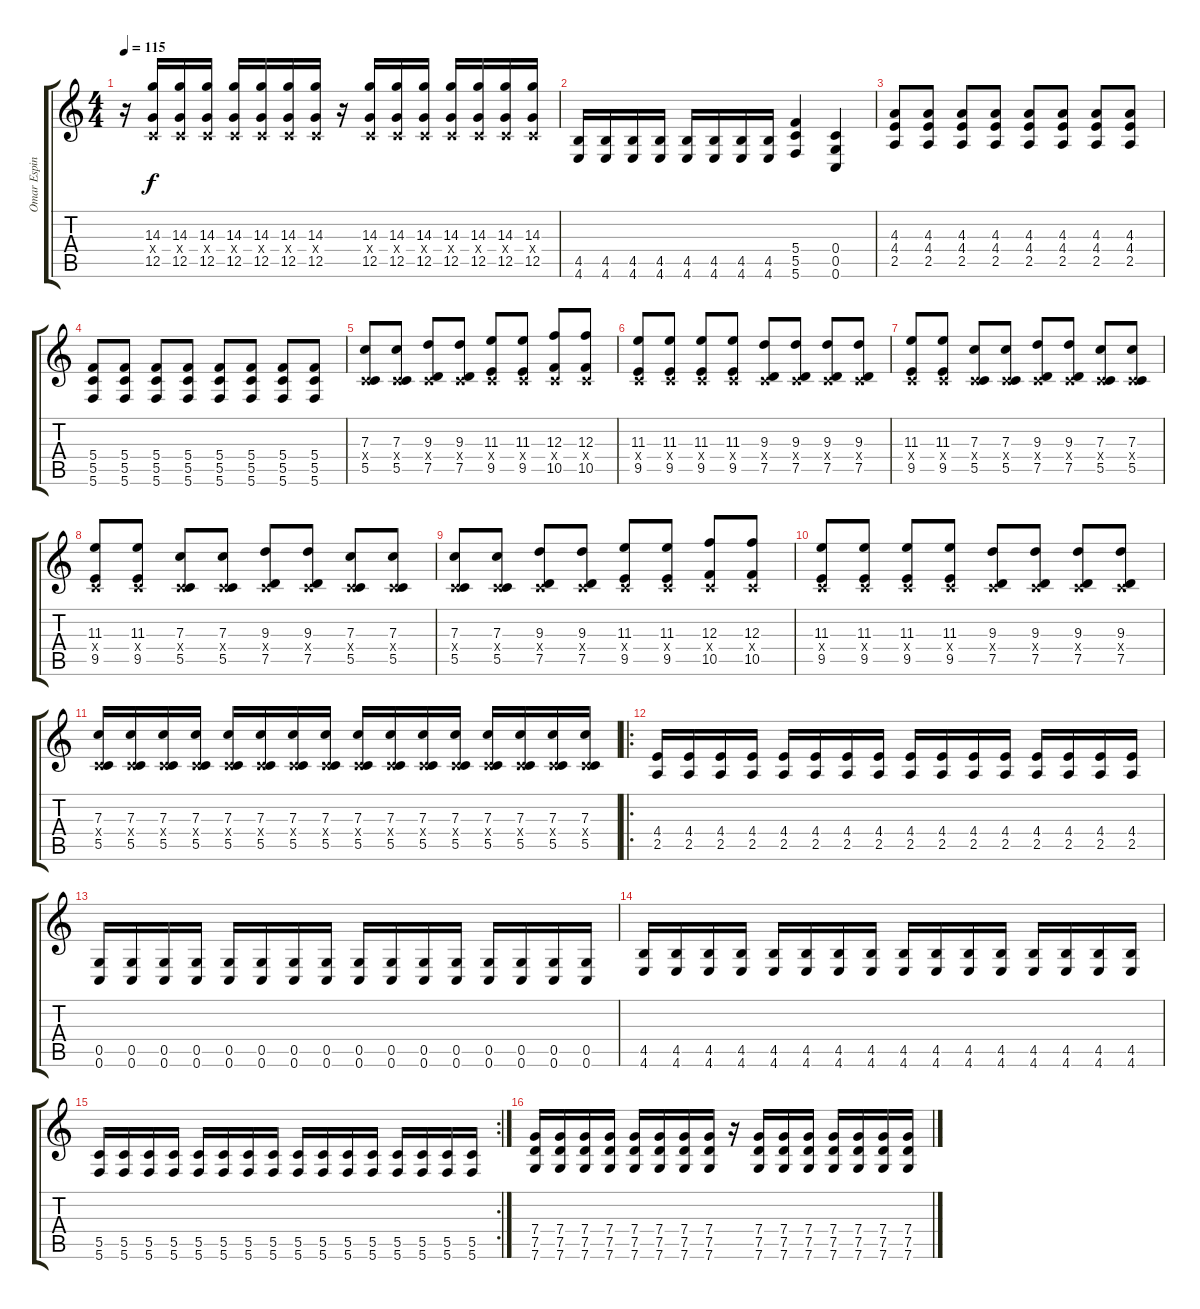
\track ("Omar Espinosa" "Omar Espin") {instrument overdrivenguitar}
\staff {score tabs}
\tuning (D4 A3 F3 C3 G2 C2) {hide}
\ts (4 4)
\tempo 115
\clef g2
\ks c
r.16{dy f} (14.3 0.4{x} 12.5).16 (14.3 0.4{x} 12.5).16 (14.3 0.4{x} 12.5).16 (14.3 0.4{x} 12.5).16 (14.3 0.4{x} 12.5).16 (14.3 0.4{x} 12.5).16 (14.3 0.4{x} 12.5).16 r.16 (14.3 0.4{x} 12.5).16 (14.3 0.4{x} 12.5).16 (14.3 0.4{x} 12.5).16 (14.3 0.4{x} 12.5).16 (14.3 0.4{x} 12.5).16 (14.3 0.4{x} 12.5).16 (14.3 0.4{x} 12.5).16 |
(4.5 4.6).16 (4.5 4.6).16 (4.5 4.6).16 (4.5 4.6).16 (4.5 4.6).16 (4.5 4.6).16 (4.5 4.6).16 (4.5 4.6).16 (5.4 5.5 5.6).4 (0.4 0.5 0.6).4 |
(4.3 4.4 2.5).8 (4.3 4.4 2.5).8 (4.3 4.4 2.5).8 (4.3 4.4 2.5).8 (4.3 4.4 2.5).8 (4.3 4.4 2.5).8 (4.3 4.4 2.5).8 (4.3 4.4 2.5).8 |
(5.4 5.5 5.6).8 (5.4 5.5 5.6).8 (5.4 5.5 5.6).8 (5.4 5.5 5.6).8 (5.4 5.5 5.6).8 (5.4 5.5 5.6).8 (5.4 5.5 5.6).8 (5.4 5.5 5.6).8 |
(7.3 0.4{x} 5.5).8 (7.3 0.4{x} 5.5).8 (9.3 0.4{x} 7.5).8 (9.3 0.4{x} 7.5).8 (11.3 0.4{x} 9.5).8 (11.3 0.4{x} 9.5).8 (12.3 0.4{x} 10.5).8 (12.3 0.4{x} 10.5).8 |
(11.3 0.4{x} 9.5).8 (11.3 0.4{x} 9.5).8 (11.3 0.4{x} 9.5).8 (11.3 0.4{x} 9.5).8 (9.3 0.4{x} 7.5).8 (9.3 0.4{x} 7.5).8 (9.3 0.4{x} 7.5).8 (9.3 0.4{x} 7.5).8 |
(11.3 0.4{x} 9.5).8 (11.3 0.4{x} 9.5).8 (7.3 0.4{x} 5.5).8 (7.3 0.4{x} 5.5).8 (9.3 0.4{x} 7.5).8 (9.3 0.4{x} 7.5).8 (7.3 0.4{x} 5.5).8 (7.3 0.4{x} 5.5).8 |
(11.3 0.4{x} 9.5).8 (11.3 0.4{x} 9.5).8 (7.3 0.4{x} 5.5).8 (7.3 0.4{x} 5.5).8 (9.3 0.4{x} 7.5).8 (9.3 0.4{x} 7.5).8 (7.3 0.4{x} 5.5).8 (7.3 0.4{x} 5.5).8 |
(7.3 0.4{x} 5.5).8 (7.3 0.4{x} 5.5).8 (9.3 0.4{x} 7.5).8 (9.3 0.4{x} 7.5).8 (11.3 0.4{x} 9.5).8 (11.3 0.4{x} 9.5).8 (12.3 0.4{x} 10.5).8 (12.3 0.4{x} 10.5).8 |
(11.3 0.4{x} 9.5).8 (11.3 0.4{x} 9.5).8 (11.3 0.4{x} 9.5).8 (11.3 0.4{x} 9.5).8 (9.3 0.4{x} 7.5).8 (9.3 0.4{x} 7.5).8 (9.3 0.4{x} 7.5).8 (9.3 0.4{x} 7.5).8 |
(7.3 0.4{x} 5.5).16 (7.3 0.4{x} 5.5).16 (7.3 0.4{x} 5.5).16 (7.3 0.4{x} 5.5).16 (7.3 0.4{x} 5.5).16 (7.3 0.4{x} 5.5).16 (7.3 0.4{x} 5.5).16 (7.3 0.4{x} 5.5).16 (7.3 0.4{x} 5.5).16 (7.3 0.4{x} 5.5).16 (7.3 0.4{x} 5.5).16 (7.3 0.4{x} 5.5).16 (7.3 0.4{x} 5.5).16 (7.3 0.4{x} 5.5).16 (7.3 0.4{x} 5.5).16 (7.3 0.4{x} 5.5).16 |
\ro
(4.4 2.5).16 (4.4 2.5).16 (4.4 2.5).16 (4.4 2.5).16 (4.4 2.5).16 (4.4 2.5).16 (4.4 2.5).16 (4.4 2.5).16 (4.4 2.5).16 (4.4 2.5).16 (4.4 2.5).16 (4.4 2.5).16 (4.4 2.5).16 (4.4 2.5).16 (4.4 2.5).16 (4.4 2.5).16 |
(0.5 0.6).16 (0.5 0.6).16 (0.5 0.6).16 (0.5 0.6).16 (0.5 0.6).16 (0.5 0.6).16 (0.5 0.6).16 (0.5 0.6).16 (0.5 0.6).16 (0.5 0.6).16 (0.5 0.6).16 (0.5 0.6).16 (0.5 0.6).16 (0.5 0.6).16 (0.5 0.6).16 (0.5 0.6).16 |
(4.5 4.6).16 (4.5 4.6).16 (4.5 4.6).16 (4.5 4.6).16 (4.5 4.6).16 (4.5 4.6).16 (4.5 4.6).16 (4.5 4.6).16 (4.5 4.6).16 (4.5 4.6).16 (4.5 4.6).16 (4.5 4.6).16 (4.5 4.6).16 (4.5 4.6).16 (4.5 4.6).16 (4.5 4.6).16 |
\rc 2
(5.5 5.6).16 (5.5 5.6).16 (5.5 5.6).16 (5.5 5.6).16 (5.5 5.6).16 (5.5 5.6).16 (5.5 5.6).16 (5.5 5.6).16 (5.5 5.6).16 (5.5 5.6).16 (5.5 5.6).16 (5.5 5.6).16 (5.5 5.6).16 (5.5 5.6).16 (5.5 5.6).16 (5.5 5.6).16 |
(7.4 7.5 7.6).16 (7.4 7.5 7.6).16 (7.4 7.5 7.6).16 (7.4 7.5 7.6).16 (7.4 7.5 7.6).16 (7.4 7.5 7.6).16 (7.4 7.5 7.6).16 (7.4 7.5 7.6).16 r.16 (7.4 7.5 7.6).16 (7.4 7.5 7.6).16 (7.4 7.5 7.6).16 (7.4 7.5 7.6).16 (7.4 7.5 7.6).16 (7.4 7.5 7.6).16 (7.4 7.5 7.6).16
